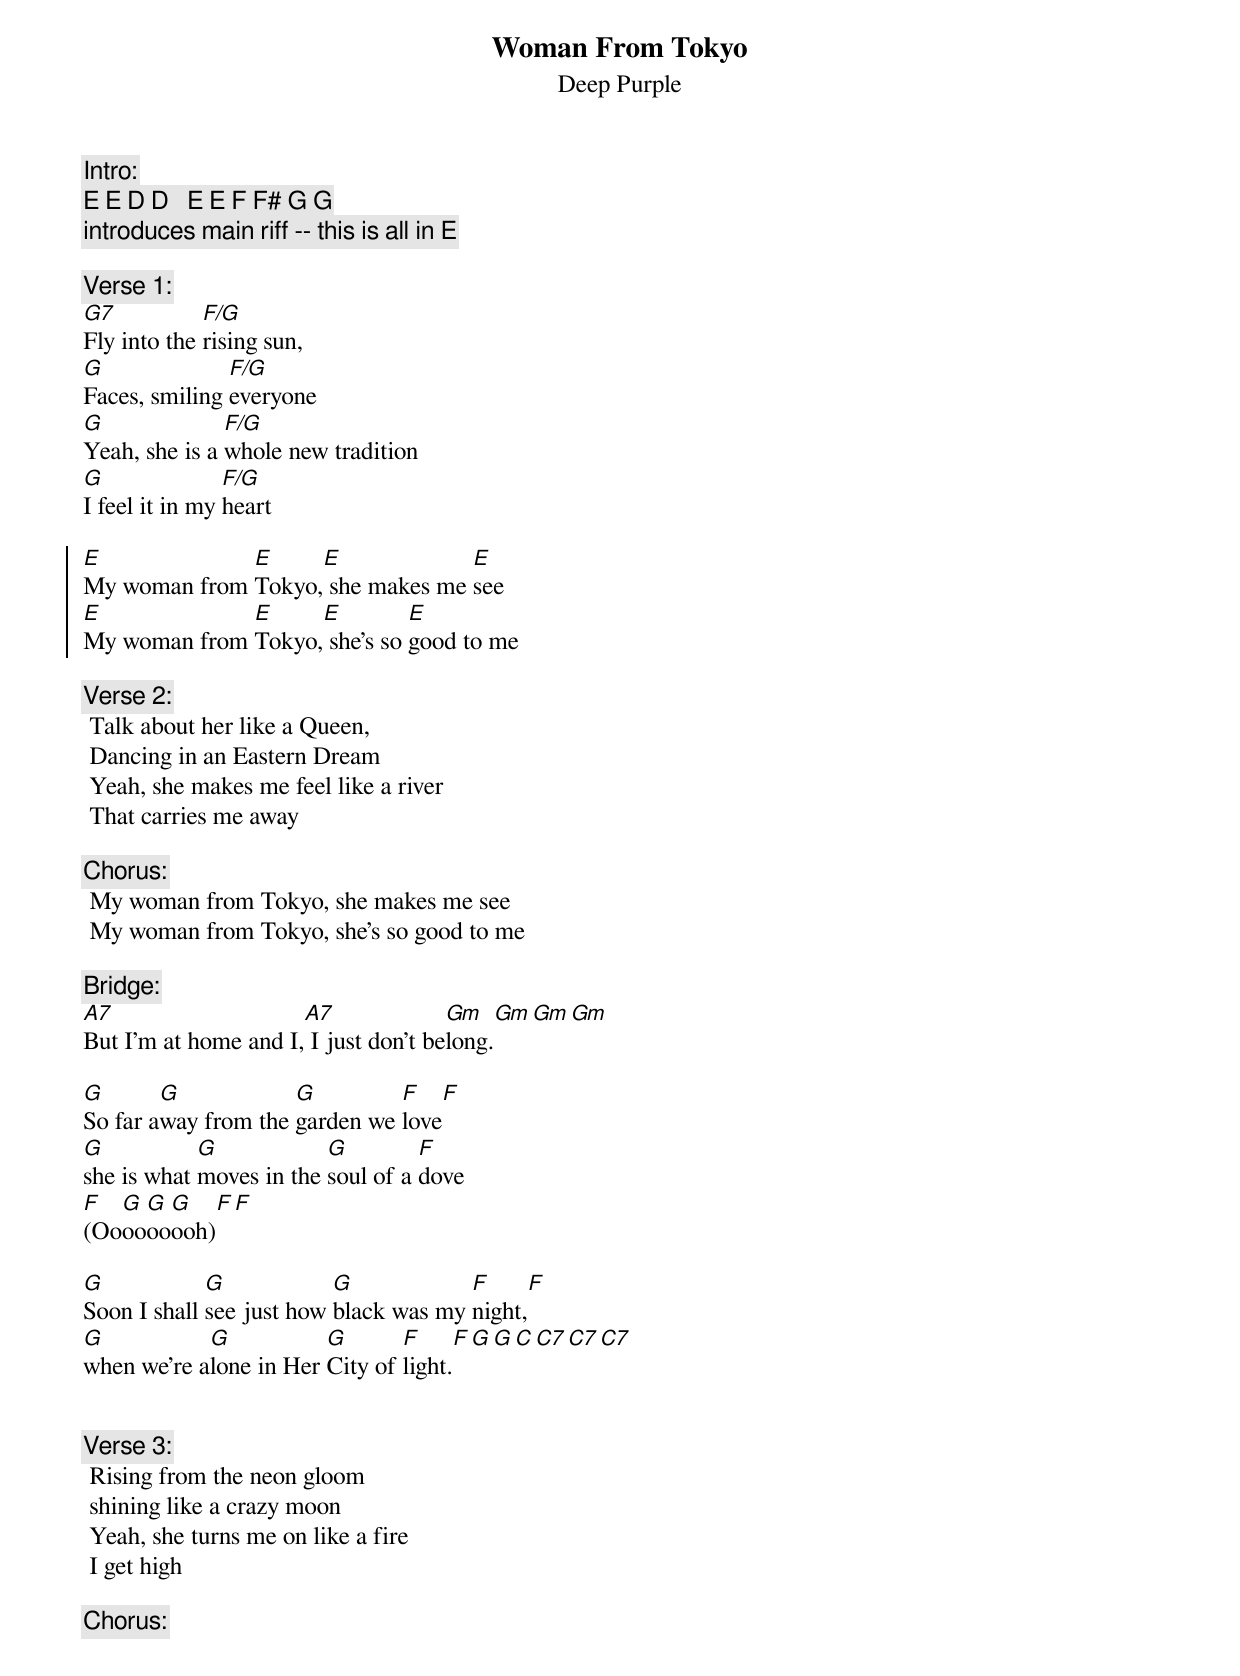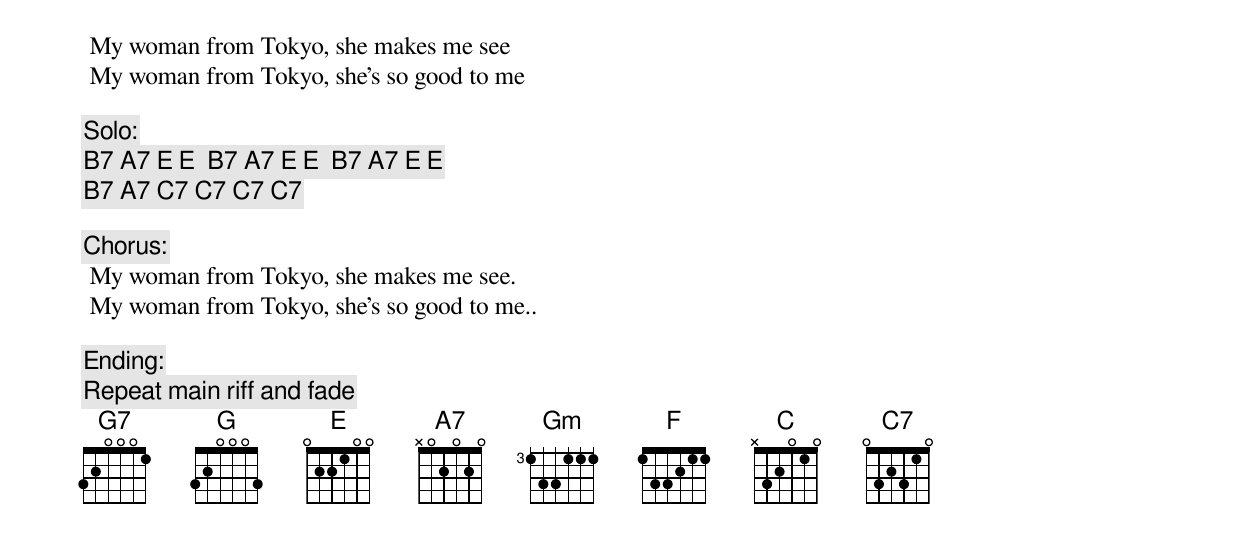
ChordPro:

{title:Woman From Tokyo}
{subtitle:Deep Purple}
{define:F/G 1 1 1 2 3 3 3}

{comment:Intro:}
{comment:E E D D   E E F F# G G}
{comment:introduces main riff -- this is all in E}

{comment:Verse 1:}
[G7]Fly into the [F/G]rising sun,
[G]Faces, smiling [F/G]everyone
[G]Yeah, she is a [F/G]whole new tradition
[G]I feel it in my [F/G]heart

{start_of_chorus}
[E]My woman from [E]Tokyo,[E] she makes me [E]see
[E]My woman from [E]Tokyo,[E] she's so [E]good to me
{end_of_chorus}

{comment:Verse 2:}
	Talk about her like a Queen,
	Dancing in an Eastern Dream
	Yeah, she makes me feel like a river
	That carries me away

{comment:Chorus:}
	My woman from Tokyo, she makes me see
	My woman from Tokyo, she's so good to me

{comment:Bridge:}
[A7]But I'm at home and I,[A7] I just don't be[Gm]long.[Gm][Gm][Gm]

[G]So far a[G]way from the [G]garden we [F]love[F]
[G]she is what [G]moves in the [G]soul of a [F]dove
[F](Oo[G]oo[G]oo[G]ooh)[F][F]

[G]Soon I shall [G]see just how [G]black was my [F]night,[F]
[G]when we're a[G]lone in Her [G]City of [F]light.[F][G][G][C][C7][C7][C7]


{comment:Verse 3:}
	Rising from the neon gloom
	shining like a crazy moon
	Yeah, she turns me on like a fire
	I get high

{comment:Chorus:}
	My woman from Tokyo, she makes me see
	My woman from Tokyo, she's so good to me

{comment:Solo:}
{c:B7 A7 E E  B7 A7 E E  B7 A7 E E}
{c:B7 A7 C7 C7 C7 C7}

{comment:Chorus:}
	My woman from Tokyo, she makes me see.
	My woman from Tokyo, she's so good to me..

{comment:Ending:}
{comment:Repeat main riff and fade}
